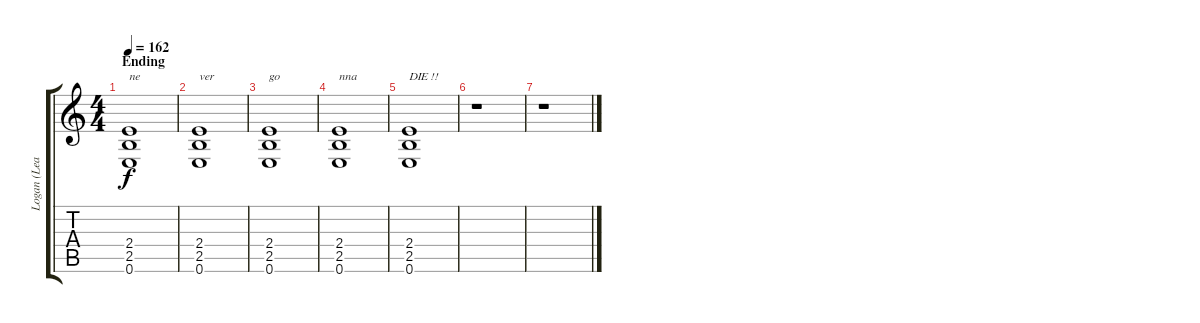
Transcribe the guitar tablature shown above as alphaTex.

\track ("Logan (Lead)" "Logan (Lea") {instrument distortionguitar}
\staff {score tabs}
\tuning (E4 B3 G3 D3 A2 E2) {hide}
\ts (4 4)
\section ("" "Ending")
\tempo 162
\clef g2
\ks c
(2.4 2.5 0.6).1{txt "ne" dy f} |
(2.4 2.5 0.6).1{txt "ver"} |
(2.4 2.5 0.6).1{txt "go"} |
(2.4 2.5 0.6).1{txt "nna"} |
(2.4 2.5 0.6).1{txt "DIE !!"} |
r.1 |
r.1
